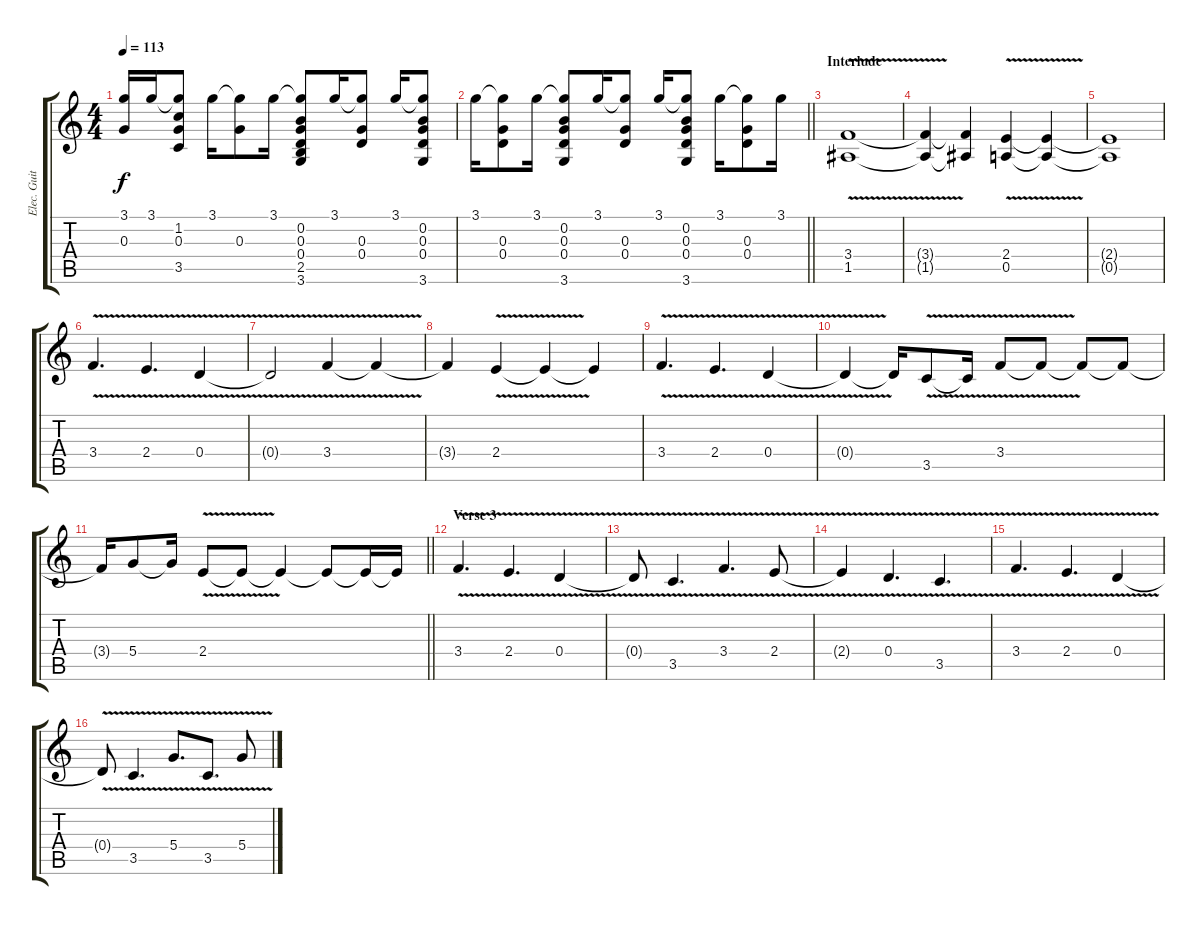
\track ("Elec. Guitar 2" "Elec. Guit") {instrument electricguitarclean}
\staff {score tabs}
\tuning (E4 B3 G3 D3 A2 E2) {hide}
\ts (4 4)
\tempo 113
\clef g2
\ks c
(3.1{t} 0.3{t}).16{dy f} 3.1.16 (3.1{t} 1.2 0.3 3.5).8 3.1.16 (3.1{t} 0.3).8 3.1.16 (3.1{t} 0.2 0.3 0.4 2.5 3.6).8 3.1.16 (3.1{t} 0.3 0.4).8 3.1.16 (3.1{t} 0.2 0.3 0.4 3.6).8 |
\barLineRight lightlight
3.1.16 (3.1{t} 0.3 0.4).8 3.1.16 (3.1{t} 0.2 0.3 0.4 3.6).8 3.1.16 (3.1{t} 0.3 0.4).8 3.1.16 (3.1{t} 0.2 0.3 0.4 3.6).8 3.1.16 (3.1{t} 0.3 0.4).8 3.1.16 |
\section ("" "Interlude")
(3.4{v} 1.5).1 |
(3.4{t} 1.5{t}).4 (3.4{t} 1.5{t}).4 (2.4{v} 0.5).4 (2.4{t} 0.5{t}).4 |
(2.4{t} 0.5{t}).1 |
3.4{v}.4{d} 2.4{v}.4{d} 0.4{v}.4 |
0.4{t}.2 3.4{v}.4 3.4{t}.4 |
3.4{t}.4 2.4{v}.4 2.4{t}.4 2.4{t}.4 |
3.4{v}.4{d} 2.4{v}.4{d} 0.4{v}.4 |
0.4{t}.4 0.4{t}.16 3.5{v}.8 3.5{t}.16 3.4{v}.8 3.4{t}.8 3.4{t}.8 3.4{t}.8 |
\barLineRight lightlight
3.4{t}.16 5.4.8 5.4{t}.16 2.4{v}.8 2.4{t}.8 2.4{t}.4 2.4{t}.8 2.4{t}.16 2.4{t}.16 |
\section ("" "Verse 3")
3.4{v}.4{d} 2.4{v}.4{d} 0.4{v}.4 |
0.4{t}.8 3.5{v}.4{d} 3.4{v}.4{d} 2.4{v}.8 |
2.4{t}.4 0.4{v}.4{d} 3.5{v}.4{d} |
3.4{v}.4{d} 2.4{v}.4{d} 0.4{v}.4 |
0.4{t}.8 3.5{v}.4{d} 5.4{v}.8{d} 3.5{v}.8{d} 5.4{v}.8
